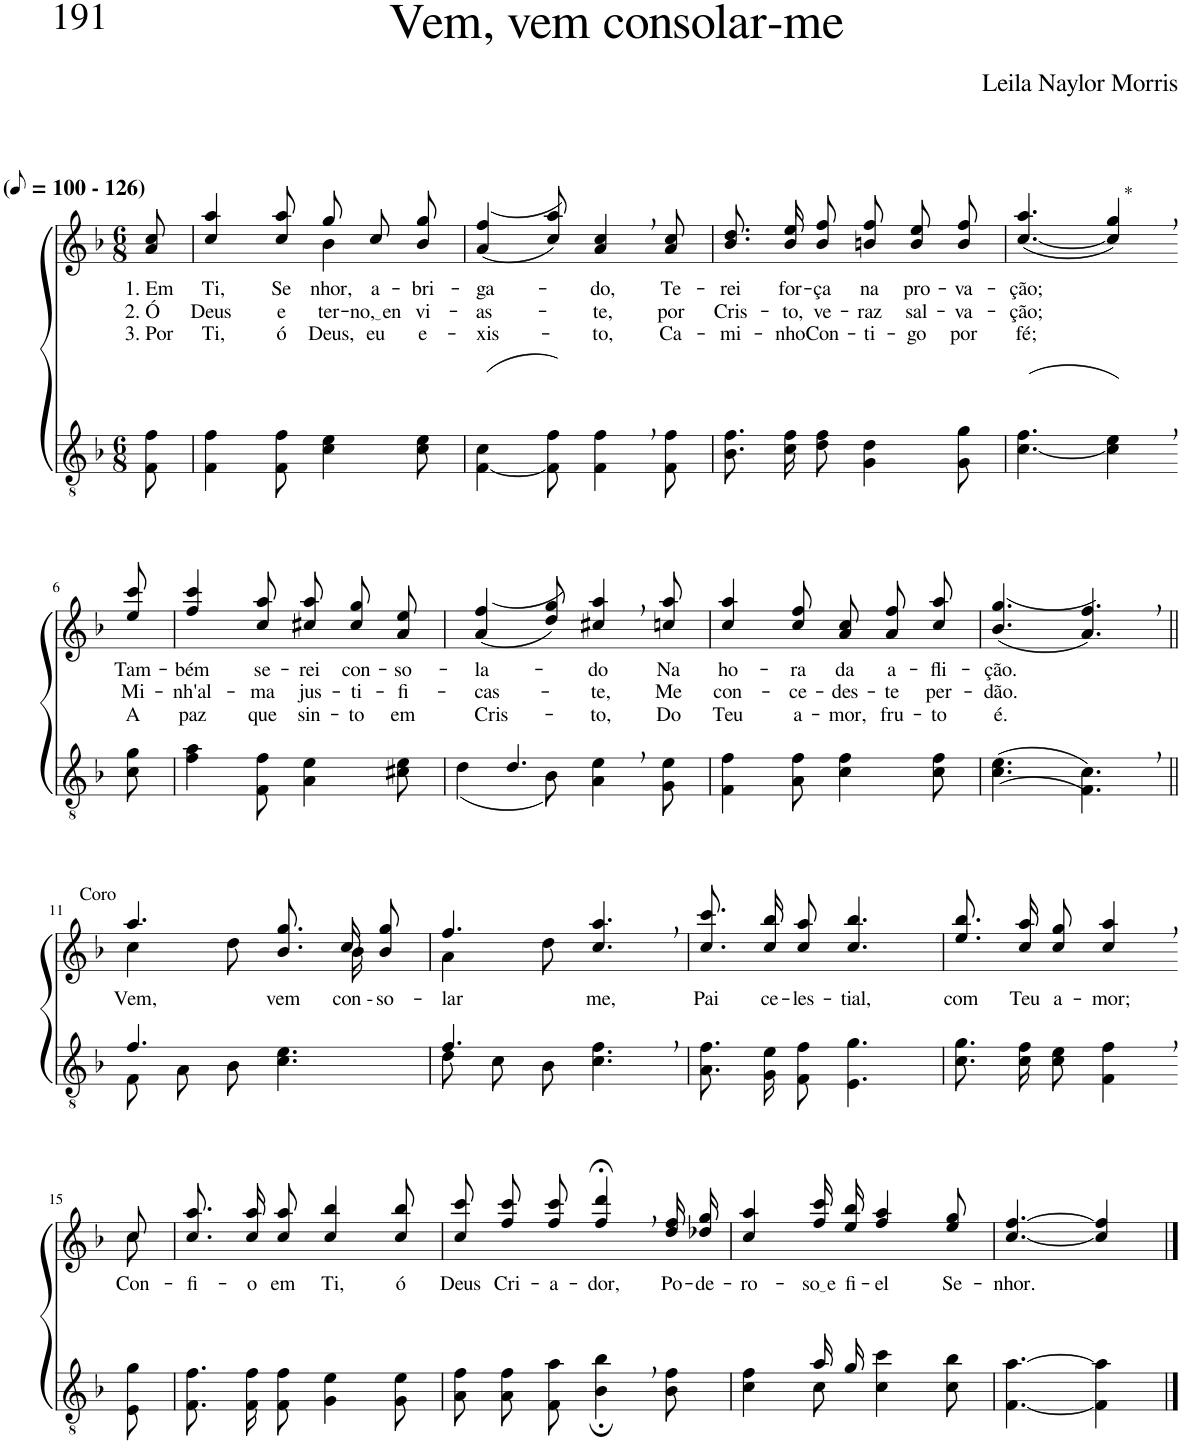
**kern	**kern	**text	**text	**text
*part2	*part1	*part1	*part1	*part1
*staff2	*staff1	*staff1	*staff1	*staff1
*I"Parte III e IV	*I"Parte I e II	*	*	*
*clefGv2	*clefG2	*	*	*
*Trd5c9	*Trd5c9	*	*	*
*k[b-]	*k[b-]	*	*	*
*M6/8	*M6/8	*	*	*
*MM50	*MM50	*	*	*
=1	=1	=1	=1	=1
!	!LO:TX:a:B:t=(	!	!	!
!	!LO:TX:a:B:t=- 126)	!	!	!
!	!	!LO:LY:b	!LO:LY:b	!LO:LY:b
8F\ 8f\	8a/ 8cc/	1. Em	2. Ó	3. Por
=2	=2	=2	=2	=2
!	!	!LO:LY:b	!LO:LY:b	!LO:LY:b
*	*^	*	*	*
4F\ 4f\	4cc/ 4aa/	4.ryy	Ti,	Deus	Ti,
!	!	!	!LO:LY:b	!LO:LY:b	!LO:LY:b
8F\ 8f\	8cc/ 8aa/	.	Se-	e-	ó
!	!	!	!LO:LY:b	!LO:LY:b	!LO:LY:b
4c\ 4e\	8gg\L	4b-\	-nhor,	-ter-	Deus,
!	!	!	!LO:LY:b	!LO:LY:b	!LO:LY:b
.	8cc\	.	a-	no, en	eu
!	!	!	!LO:LY:b	!LO:LY:b	!LO:LY:b
8c\ 8e\	8b-\ 8gg\J	8ryy	-bri-	vi-	e-
=3	=3	=3	=3	=3	=3
!	!	!	!LO:LY:b	!LO:LY:b	!LO:LY:b
*	*v	*v	*	*	*
([4F\ 4c\	((4a/ 4ff/	-ga-	-as-	-xis-
8F\] 8f\)	8cc/ 8aa/))	.	.	.
!	!	!LO:LY:b	!LO:LY:b	!LO:LY:b
4F\, 4f\,	4a/, 4cc/,	-do,	-te,	-to,
!	!	!LO:LY:b	!LO:LY:b	!LO:LY:b
8F\ 8f\	8a/ 8cc/	Te-	por	Ca-
=4	=4	=4	=4	=4
!	!	!LO:LY:b	!LO:LY:b	!LO:LY:b
8.B-\ 8.f\L	8.b-\ 8.dd\L	-rei	Cris-	-mi-
!	!	!LO:LY:b	!LO:LY:b	!LO:LY:b
16c\ 16f\K	16b-\ 16ee\K	for-	-to,	-nho
!	!	!LO:LY:b	!LO:LY:b	!LO:LY:b
8d\ 8f\J	8b-\ 8ff\J	-ça	ve-	Con-
!	!	!LO:LY:b	!LO:LY:b	!LO:LY:b
4G\ 4d\	8bn\ 8ff\L	na	-raz	-ti-
!	!	!LO:LY:b	!LO:LY:b	!LO:LY:b
.	8b\ 8ee\	pro-	sal-	-go
!	!	!LO:LY:b	!LO:LY:b	!LO:LY:b
8G\ 8g\	8b\ 8ff\J	-va-	-va-	por
=5	=5	=5	=5	=5
!	!	!LO:LY:b	!LO:LY:b	!LO:LY:b
([4.c\ 4.f\	([4.cc/ 4.aa/	-ção;	-ção;	fé;
!	!LO:TX:a:t=*	!	!	!
4c\], 4e\,)	4cc/], 4gg/,)	.	.	.
!!LO:LB:g=z
=6-	=6-	=6-	=6-	=6-
!	!	!LO:LY:b	!LO:LY:b	!LO:LY:b
8c\ 8g\	8ee/ 8ccc/	Tam-	Mi-	A
=7	=7	=7	=7	=7
!	!	!LO:LY:b	!LO:LY:b	!LO:LY:b
4f\ 4a\	4ff/ 4ccc/	-bém	-nh'al-	paz
!	!	!LO:LY:b	!LO:LY:b	!LO:LY:b
8F\ 8f\	8cc/ 8aa/	se-	-ma	que
!	!	!LO:LY:b	!LO:LY:b	!LO:LY:b
4A\ 4e\	8cc#X\ 8aa\L	-rei	jus-	sin-
!	!	!LO:LY:b	!LO:LY:b	!LO:LY:b
.	8cc#\ 8gg\	con-	-ti-	-to
!	!	!LO:LY:b	!LO:LY:b	!LO:LY:b
8c#X\ 8e\	8a\ 8ee\J	-so-	-fi-	em
=8	=8	=8	=8	=8
*^	*	*	*	*
!	!	!	!LO:LY:b	!LO:LY:b	!LO:LY:b
4.d/	(4d\	((4a/ 4ff/	-la-	-cas-	Cris-
.	8B-\)	8dd/ 8gg/))	.	.	.
!	!	!	!LO:LY:b	!LO:LY:b	!LO:LY:b
4ryy	4A\ 4e\	4cc#X/, 4aa/,	-do	-te,	-to,
!	!	!	!LO:LY:b	!LO:LY:b	!LO:LY:b
8ryy	8G\ 8e\	8ccn/ 8aa/	Na	Me	Do
=9	=9	=9	=9	=9	=9
!	!	!	!LO:LY:b	!LO:LY:b	!LO:LY:b
*v	*v	*	*	*	*
4F\ 4f\	4cc/ 4aa/	ho-	con-	Teu
!	!	!LO:LY:b	!LO:LY:b	!LO:LY:b
8A\ 8f\	8cc/ 8ff/	-ra	-ce-	a-
!	!	!LO:LY:b	!LO:LY:b	!LO:LY:b
4c\ 4f\	8a\ 8cc\L	da	-des-	-mor,
!	!	!LO:LY:b	!LO:LY:b	!LO:LY:b
.	8a\ 8ff\	a-	-te	fru-
!	!	!LO:LY:b	!LO:LY:b	!LO:LY:b
8c\ 8f\	8cc\ 8aa\J	-fli-	per-	-to
=10	=10	=10	=10	=10
!	!	!LO:LY:b	!LO:LY:b	!LO:LY:b
((4.c\ 4.e\	((4.b-/ 4.gg/	-ção.	-dão.	é.
4.F\, 4.c\,))	4.a/, 4.ff/,))	.	.	.
!!LO:LB:g=z
=11||	=11||	=11||	=11||	=11||
*^	*^	*	*	*
!	!	!LO:TX:a:t=Coro	!	!	!	!
!	!	!	!	!LO:LY:b	!	!
4.f/	8F\L	4.aa/	4cc\	Vem,	.	.
.	8A\	.	.	.	.	.
.	8B-\J	.	8dd\	.	.	.
!	!	!	!	!LO:LY:b	!	!
4.ryy	4.c\ 4.e\	8.b-\ 8.gg\L	8.ryy	vem	.	.
!	!	!	!	!LO:LY:b	!	!
.	.	16cc\Jk	16b-\KL	con --	.	.
!	!	!	!	!LO:LY:b	!	!
.	.	8ryy	8b-\ 8gg\J	so-	.	.
=12	=12	=12	=12	=12	=12	=12
!	!	!	!	!LO:LY:b	!	!
4.f/	8d\L	4.ff/	4a\	-lar-	.	.
.	8c\	.	.	.	.	.
.	8B-\J	.	8dd\	.	.	.
!	!	!	!	!LO:LY:b	!	!
4.ryy	4.c\ 4.f\	4.cc/, 4.aa/,	4.ryy	-me,	.	.
=13	=13	=13	=13	=13	=13	=13
!	!	!	!	!LO:LY:b	!	!
*v	*v	*	*	*	*	*
*	*v	*v	*	*	*
8.A\ 8.f\L	8.cc\ 8.ccc\L	Pai	.	.
!	!	!LO:LY:b	!	!
16G\ 16e\K	16cc\ 16bb-\K	ce-	.	.
!	!	!LO:LY:b	!	!
8F\ 8f\J	8cc\ 8aa\J	-les-	.	.
!	!	!LO:LY:b	!	!
4.E\ 4.g\	4.cc/ 4.bb-/	-tial,	.	.
=14	=14	=14	=14	=14
!	!	!LO:LY:b	!	!
8.c\ 8.g\L	8.ee\ 8.bb-\L	com	.	.
!	!	!LO:LY:b	!	!
16c\ 16f\K	16cc\ 16aa\K	Teu	.	.
!	!	!LO:LY:b	!	!
8c\ 8e\J	8cc\ 8gg\J	a-	.	.
!	!	!LO:LY:b	!	!
4F\, 4f\,	4cc/, 4aa/,	-mor;	.	.
!!LO:LB:g=z
=15-	=15-	=15-	=15-	=15-
*	*^	*	*	*
!	!	!	!LO:LY:b	!	!
8E\ 8g\	8cc/	8cc\	Con-	.	.
=16	=16	=16	=16	=16	=16
!	!	!	!LO:LY:b	!	!
*	*v	*v	*	*	*
8.F\ 8.f\L	8.cc\ 8.aa\L	-fi-	.	.
!	!	!LO:LY:b	!	!
16F\ 16f\K	16cc\ 16aa\K	-o	.	.
!	!	!LO:LY:b	!	!
8F\ 8f\J	8cc\ 8aa\J	em	.	.
!	!	!LO:LY:b	!	!
4G\ 4e\	4cc/ 4bb-/	Ti,	.	.
!	!	!LO:LY:b	!	!
8G\ 8e\	8cc/ 8bb-/	ó	.	.
=17	=17	=17	=17	=17
!	!	!LO:LY:b	!	!
8A\ 8f\L	8cc\ 8ccc\L	Deus	.	.
!	!	!LO:LY:b	!	!
8A\ 8f\	8ff\ 8ccc\	Cri-	.	.
!	!	!LO:LY:b	!	!
8F\ 8a\J	8ff\ 8ccc\J	-a-	.	.
!	!	!LO:LY:b	!	!
4B-\;, 4b-\;,	4ff/;<, 4ddd/;<,	-dor,	.	.
!	!	!LO:LY:b	!	!
8B-\ 8f\	16dd\ 16ff\LL	Po-	.	.
!	!	!LO:LY:b	!	!
.	16dd-X\ 16gg\JJ	-de-	.	.
=18	=18	=18	=18	=18
*^	*	*	*	*
!	!	!	!LO:LY:b	!	!
4ryy	4c\ 4f\	4cc/ 4aa/	-ro-	.	.
!	!	!	!LO:LY:b	!	!
16a/LL	8c\	16ff\ 16ccc\LL	so e	.	.
!	!	!	!LO:LY:b	!	!
16g/JJ	.	16ee\ 16bb-\JJ	fi-	.	.
!	!	!	!LO:LY:b	!	!
4ryy	4c\ 4cc\	4ff/ 4aa/	-el	.	.
!	!	!	!LO:LY:b	!	!
8ryy	8c\ 8b-\	8ee/ 8gg/	Se-	.	.
=19	=19	=19	=19	=19	=19
!	!	!	!LO:LY:b	!	!
*v	*v	*	*	*	*
[4.F\ [4.a\	[4.cc/ [4.ff/	-nhor.	.	.
4F\] 4a\]	4cc/] 4ff/]	.	.	.
==	==	==	==	==
*-	*-	*-	*-	*-
